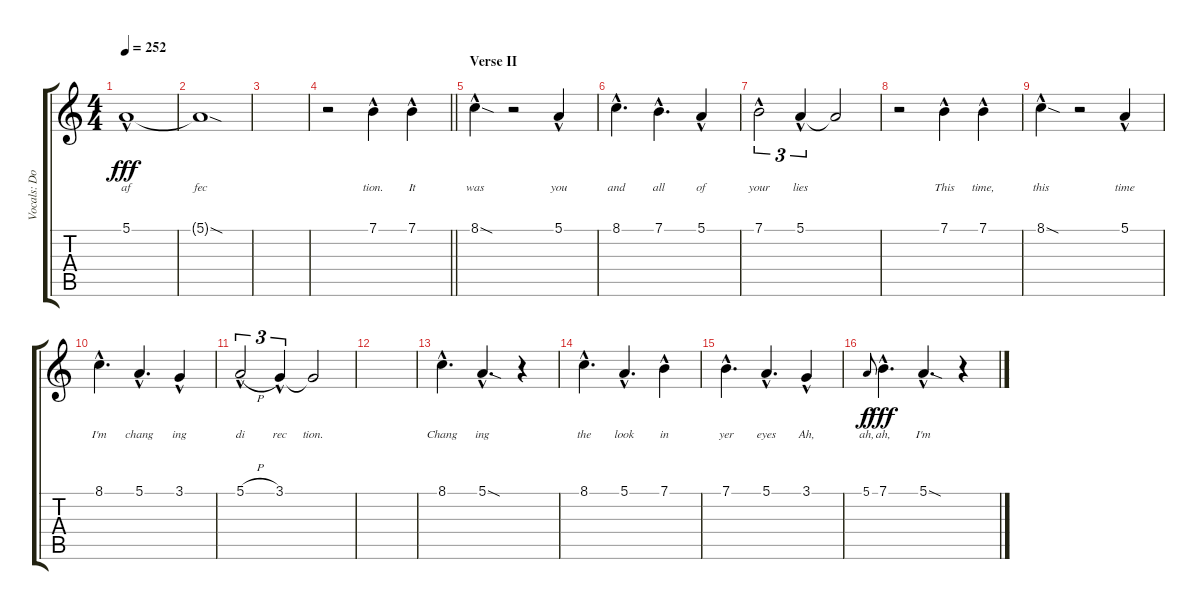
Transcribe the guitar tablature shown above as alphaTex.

\track ("Vocals: Don" "Vocals: Do") {instrument lead2sawtooth}
\staff {score tabs}
\tuning (E4 B3 G3 D3 A2 E2) {hide}
\ts (4 4)
\tempo 252
\clef g2
\ks c
5.1{hac}.1{lyrics (0 "af") lyrics (1 "") lyrics (2 "") lyrics (3 "") lyrics (4 "") dy fff} |
5.1{sod t}.1{lyrics (0 "fec") lyrics (1 "") lyrics (2 "") lyrics (3 "") lyrics (4 "")} |
|
\barLineRight lightlight
r.2 7.1{hac}.4{lyrics (0 "tion.") lyrics (1 "") lyrics (2 "") lyrics (3 "") lyrics (4 "")} 7.1{hac}.4{lyrics (0 "It") lyrics (1 "") lyrics (2 "") lyrics (3 "") lyrics (4 "")} |
\section ("" "Verse II")
8.1{sod hac}.4{lyrics (0 "was") lyrics (1 "") lyrics (2 "") lyrics (3 "") lyrics (4 "")} r.2 5.1{hac}.4{lyrics (0 "you") lyrics (1 "") lyrics (2 "") lyrics (3 "") lyrics (4 "")} |
8.1{hac}.4{d lyrics (0 "and") lyrics (1 "") lyrics (2 "") lyrics (3 "") lyrics (4 "")} 7.1{hac}.4{d lyrics (0 "all") lyrics (1 "") lyrics (2 "") lyrics (3 "") lyrics (4 "")} 5.1{hac}.4{lyrics (0 "of") lyrics (1 "") lyrics (2 "") lyrics (3 "") lyrics (4 "")} |
7.1{hac}.2{tu (3 2) lyrics (0 "your") lyrics (1 "") lyrics (2 "") lyrics (3 "") lyrics (4 "")} 5.1{hac}.4{tu (3 2) lyrics (0 "lies") lyrics (1 "") lyrics (2 "") lyrics (3 "") lyrics (4 "")} 5.1{t}.2{lyrics (0 "") lyrics (1 "") lyrics (2 "") lyrics (3 "") lyrics (4 "")} |
r.2 7.1{hac}.4{lyrics (0 "This") lyrics (1 "") lyrics (2 "") lyrics (3 "") lyrics (4 "")} 7.1{hac}.4{lyrics (0 "time,") lyrics (1 "") lyrics (2 "") lyrics (3 "") lyrics (4 "")} |
8.1{sod hac}.4{lyrics (0 "this") lyrics (1 "") lyrics (2 "") lyrics (3 "") lyrics (4 "")} r.2 5.1{hac}.4{lyrics (0 "time") lyrics (1 "") lyrics (2 "") lyrics (3 "") lyrics (4 "")} |
8.1{hac}.4{d lyrics (0 "I'm") lyrics (1 "") lyrics (2 "") lyrics (3 "") lyrics (4 "")} 5.1{hac}.4{d lyrics (0 "chang") lyrics (1 "") lyrics (2 "") lyrics (3 "") lyrics (4 "")} 3.1{hac}.4{lyrics (0 "ing") lyrics (1 "") lyrics (2 "") lyrics (3 "") lyrics (4 "")} |
5.1{h hac}.2{tu (3 2) lyrics (0 "di") lyrics (1 "") lyrics (2 "") lyrics (3 "") lyrics (4 "")} 3.1{hac}.4{tu (3 2) lyrics (0 "rec") lyrics (1 "") lyrics (2 "") lyrics (3 "") lyrics (4 "")} 3.1{t}.2{lyrics (0 "tion.") lyrics (1 "") lyrics (2 "") lyrics (3 "") lyrics (4 "")} |
|
8.1{hac}.4{d lyrics (0 "Chang") lyrics (1 "") lyrics (2 "") lyrics (3 "") lyrics (4 "")} 5.1{sod hac}.4{d lyrics (0 "ing") lyrics (1 "") lyrics (2 "") lyrics (3 "") lyrics (4 "")} r.4 |
8.1{hac}.4{d lyrics (0 "the") lyrics (1 "") lyrics (2 "") lyrics (3 "") lyrics (4 "")} 5.1{hac}.4{d lyrics (0 "look") lyrics (1 "") lyrics (2 "") lyrics (3 "") lyrics (4 "")} 7.1{hac}.4{lyrics (0 "in") lyrics (1 "") lyrics (2 "") lyrics (3 "") lyrics (4 "")} |
7.1{hac}.4{d lyrics (0 "yer") lyrics (1 "") lyrics (2 "") lyrics (3 "") lyrics (4 "")} 5.1{hac}.4{d lyrics (0 "eyes") lyrics (1 "") lyrics (2 "") lyrics (3 "") lyrics (4 "")} 3.1{hac}.4{lyrics (0 "Ah,") lyrics (1 "") lyrics (2 "") lyrics (3 "") lyrics (4 "")} |
5.1.8{lyrics (0 "ah,") lyrics (1 "") lyrics (2 "") lyrics (3 "") lyrics (4 "") gr onbeat dy f} 7.1{hac}.4{d lyrics (0 "ah,") lyrics (1 "") lyrics (2 "") lyrics (3 "") lyrics (4 "") dy fff} 5.1{sod hac}.4{d lyrics (0 "I'm") lyrics (1 "") lyrics (2 "") lyrics (3 "") lyrics (4 "")} r.4
